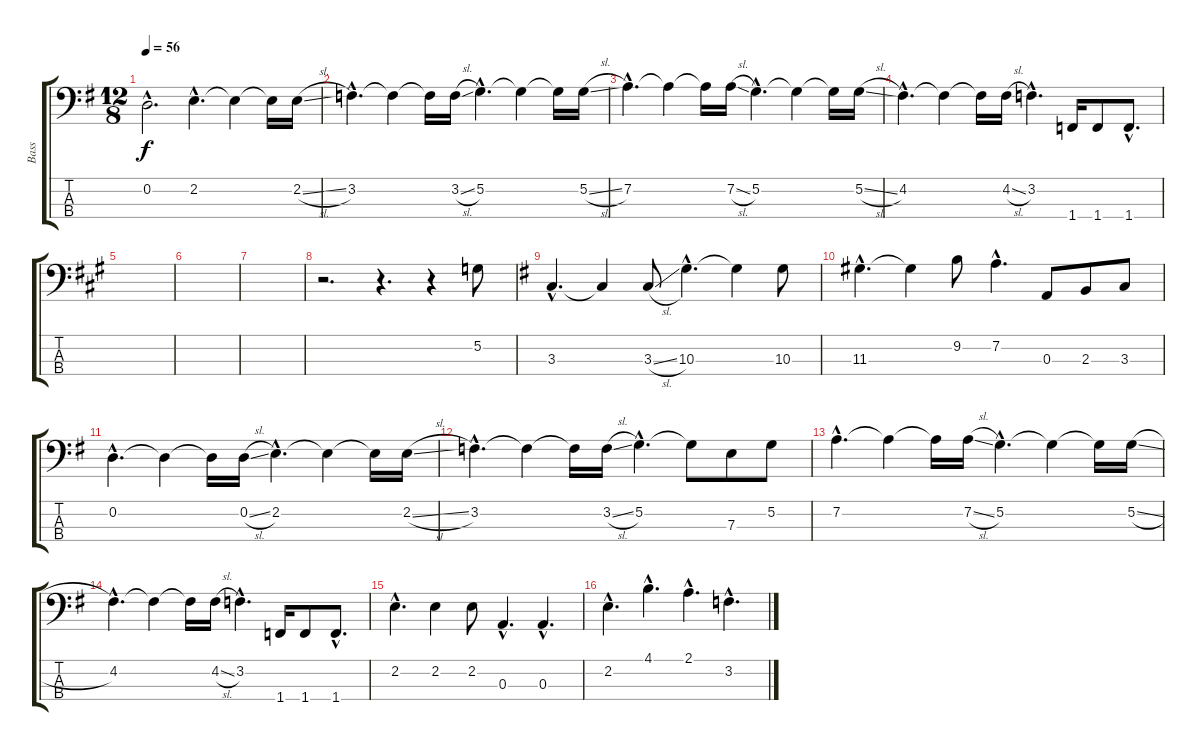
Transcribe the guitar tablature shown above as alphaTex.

\track ("Bass" "Bass") {instrument electricbasspick}
\staff {score tabs}
\tuning (G2 D2 A1 E1) {hide}
\ts (12 8)
\tempo 56
\clef f4
\ks eminor
0.2{hac}.2{d dy f} 2.2{hac}.4{d} 2.2{t}.4 2.2{t}.16 2.2{sl}.16 |
3.2{hac}.4{d} 3.2{t}.4 3.2{t}.16 3.2{sl}.16 5.2{hac}.4{d} 5.2{t}.4 5.2{t}.16 5.2{sl}.16 |
7.2{hac}.4{d} 7.2{t}.4 7.2{t}.16 7.2{sl}.16 5.2{hac}.4{d} 5.2{t}.4 5.2{t}.16 5.2{sl}.16 |
4.2{hac}.4{d} 4.2{t}.4 4.2{t}.16 4.2{sl}.16 3.2{hac}.4{d} 1.4.16{instrument electricbasspick} 1.4.8 1.4{hac}.8{d} |
\ks f#minor
|
|
|
r.2{d} r.4{d} r.4 5.2.8 |
\ks g
3.3{hac}.4{d} 3.3{t}.4 3.3{sl}.8 10.3{hac}.4{d} 10.3{t}.4 10.3.8 |
11.3{hac}.4{d} 11.3{t}.4 9.2.8 7.2{hac}.4{d} 0.3.8{instrument fretlessbass} 2.3.8 3.3.8 |
0.2{hac}.4{d} 0.2{t}.4 0.2{t}.16 0.2{sl}.16 2.2{hac}.4{d} 2.2{t}.4 2.2{t}.16 2.2{sl}.16 |
3.2{hac}.4{d} 3.2{t}.4 3.2{t}.16 3.2{sl}.16 5.2{hac}.4{d} 5.2{t}.8 7.3.8 5.2.8 |
7.2{hac}.4{d} 7.2{t}.4 7.2{t}.16 7.2{sl}.16 5.2{hac}.4{d} 5.2{t}.4 5.2{t}.16 5.2{sl}.16 |
4.2{hac}.4{d} 4.2{t}.4 4.2{t}.16 4.2{sl}.16 3.2{hac}.4{d} 1.4.16 1.4.8 1.4{hac}.8{d} |
\ks eminor
2.2{hac}.4{d} 2.2.4 2.2.8 0.3{hac}.4{d} 0.3{hac}.4{d} |
2.2{hac}.4{d} 4.1{hac}.4{d} 2.1{hac}.4{d} 3.2{hac}.4{d}
